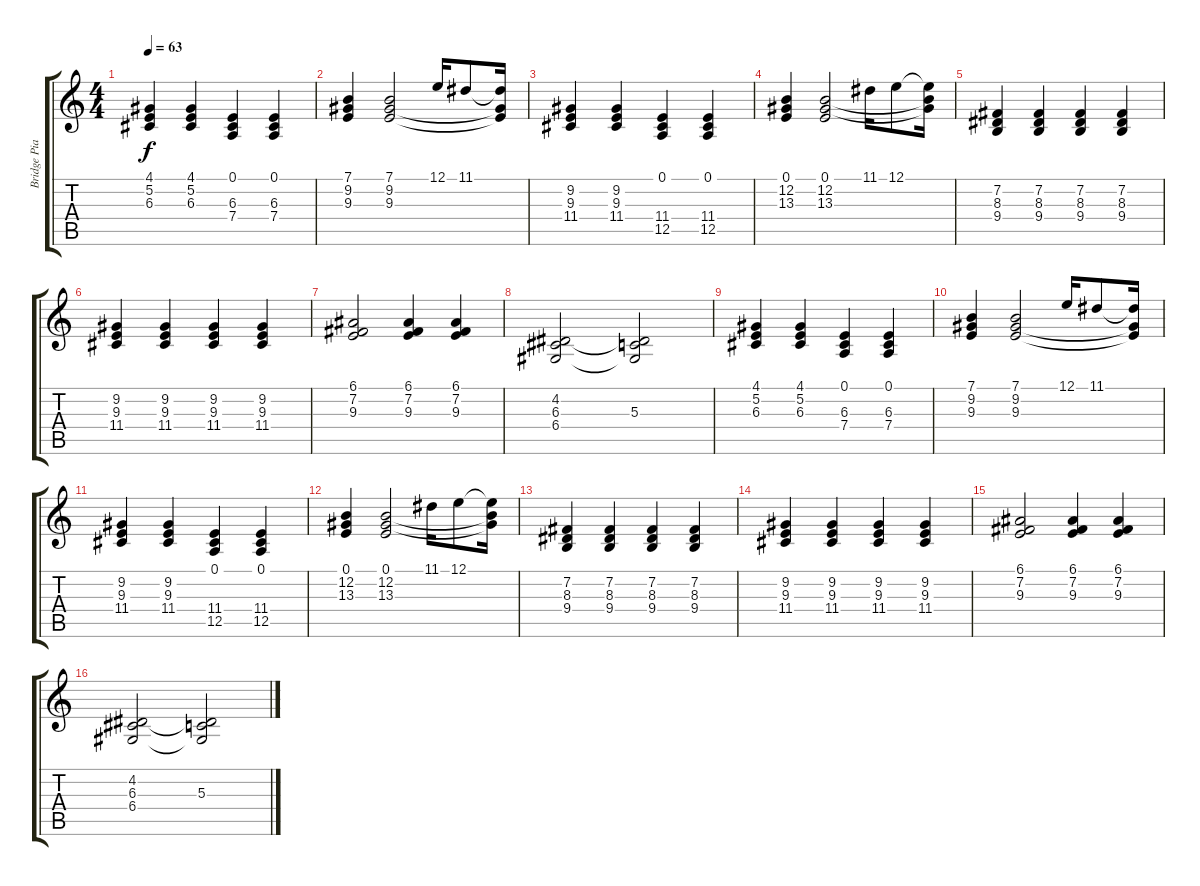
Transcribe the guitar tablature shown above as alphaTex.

\track ("Bridge Piano" "Bridge Pia") {instrument acousticgrandpiano}
\staff {score tabs}
\tuning (E4 B3 G3 D3 A2 E2) {hide}
\ts (4 4)
\tempo 63
\clef g2
\ks c
(4.1 5.2 6.3).4{dy f instrument acousticgrandpiano} (4.1 5.2 6.3).4 (0.1 6.3 7.4).4 (0.1 6.3 7.4).4 |
(7.1 9.2 9.3).4 (7.1 9.2 9.3).2 12.1.16 11.1.8 (11.1{t} 9.2{t} 9.3{t}).16 |
(9.2 9.3 11.4).4 (9.2 9.3 11.4).4 (0.1 11.4 12.5).4 (0.1 11.4 12.5).4 |
(0.1 12.2 13.3).4 (0.1 12.2 13.3).2 11.1.16 12.1.8 (12.1{t} 12.2{t} 13.3{t}).16 |
(7.2 8.3 9.4).4 (7.2 8.3 9.4).4 (7.2 8.3 9.4).4 (7.2 8.3 9.4).4 |
(9.2 9.3 11.4).4 (9.2 9.3 11.4).4 (9.2 9.3 11.4).4 (9.2 9.3 11.4).4 |
(6.1 7.2 9.3).2 (6.1 7.2 9.3).4 (6.1 7.2 9.3).4 |
(4.2 6.3 6.4).2 (4.2{t} 5.3 6.4{t}).2 |
(4.1 5.2 6.3).4 (4.1 5.2 6.3).4 (0.1 6.3 7.4).4 (0.1 6.3 7.4).4 |
(7.1 9.2 9.3).4 (7.1 9.2 9.3).2 12.1.16 11.1.8 (11.1{t} 9.2{t} 9.3{t}).16 |
(9.2 9.3 11.4).4 (9.2 9.3 11.4).4 (0.1 11.4 12.5).4 (0.1 11.4 12.5).4 |
(0.1 12.2 13.3).4 (0.1 12.2 13.3).2 11.1.16 12.1.8 (12.1{t} 12.2{t} 13.3{t}).16 |
(7.2 8.3 9.4).4 (7.2 8.3 9.4).4 (7.2 8.3 9.4).4 (7.2 8.3 9.4).4 |
(9.2 9.3 11.4).4 (9.2 9.3 11.4).4 (9.2 9.3 11.4).4 (9.2 9.3 11.4).4 |
(6.1 7.2 9.3).2 (6.1 7.2 9.3).4 (6.1 7.2 9.3).4 |
(4.2 6.3 6.4).2 (4.2{t} 5.3 6.4{t}).2
